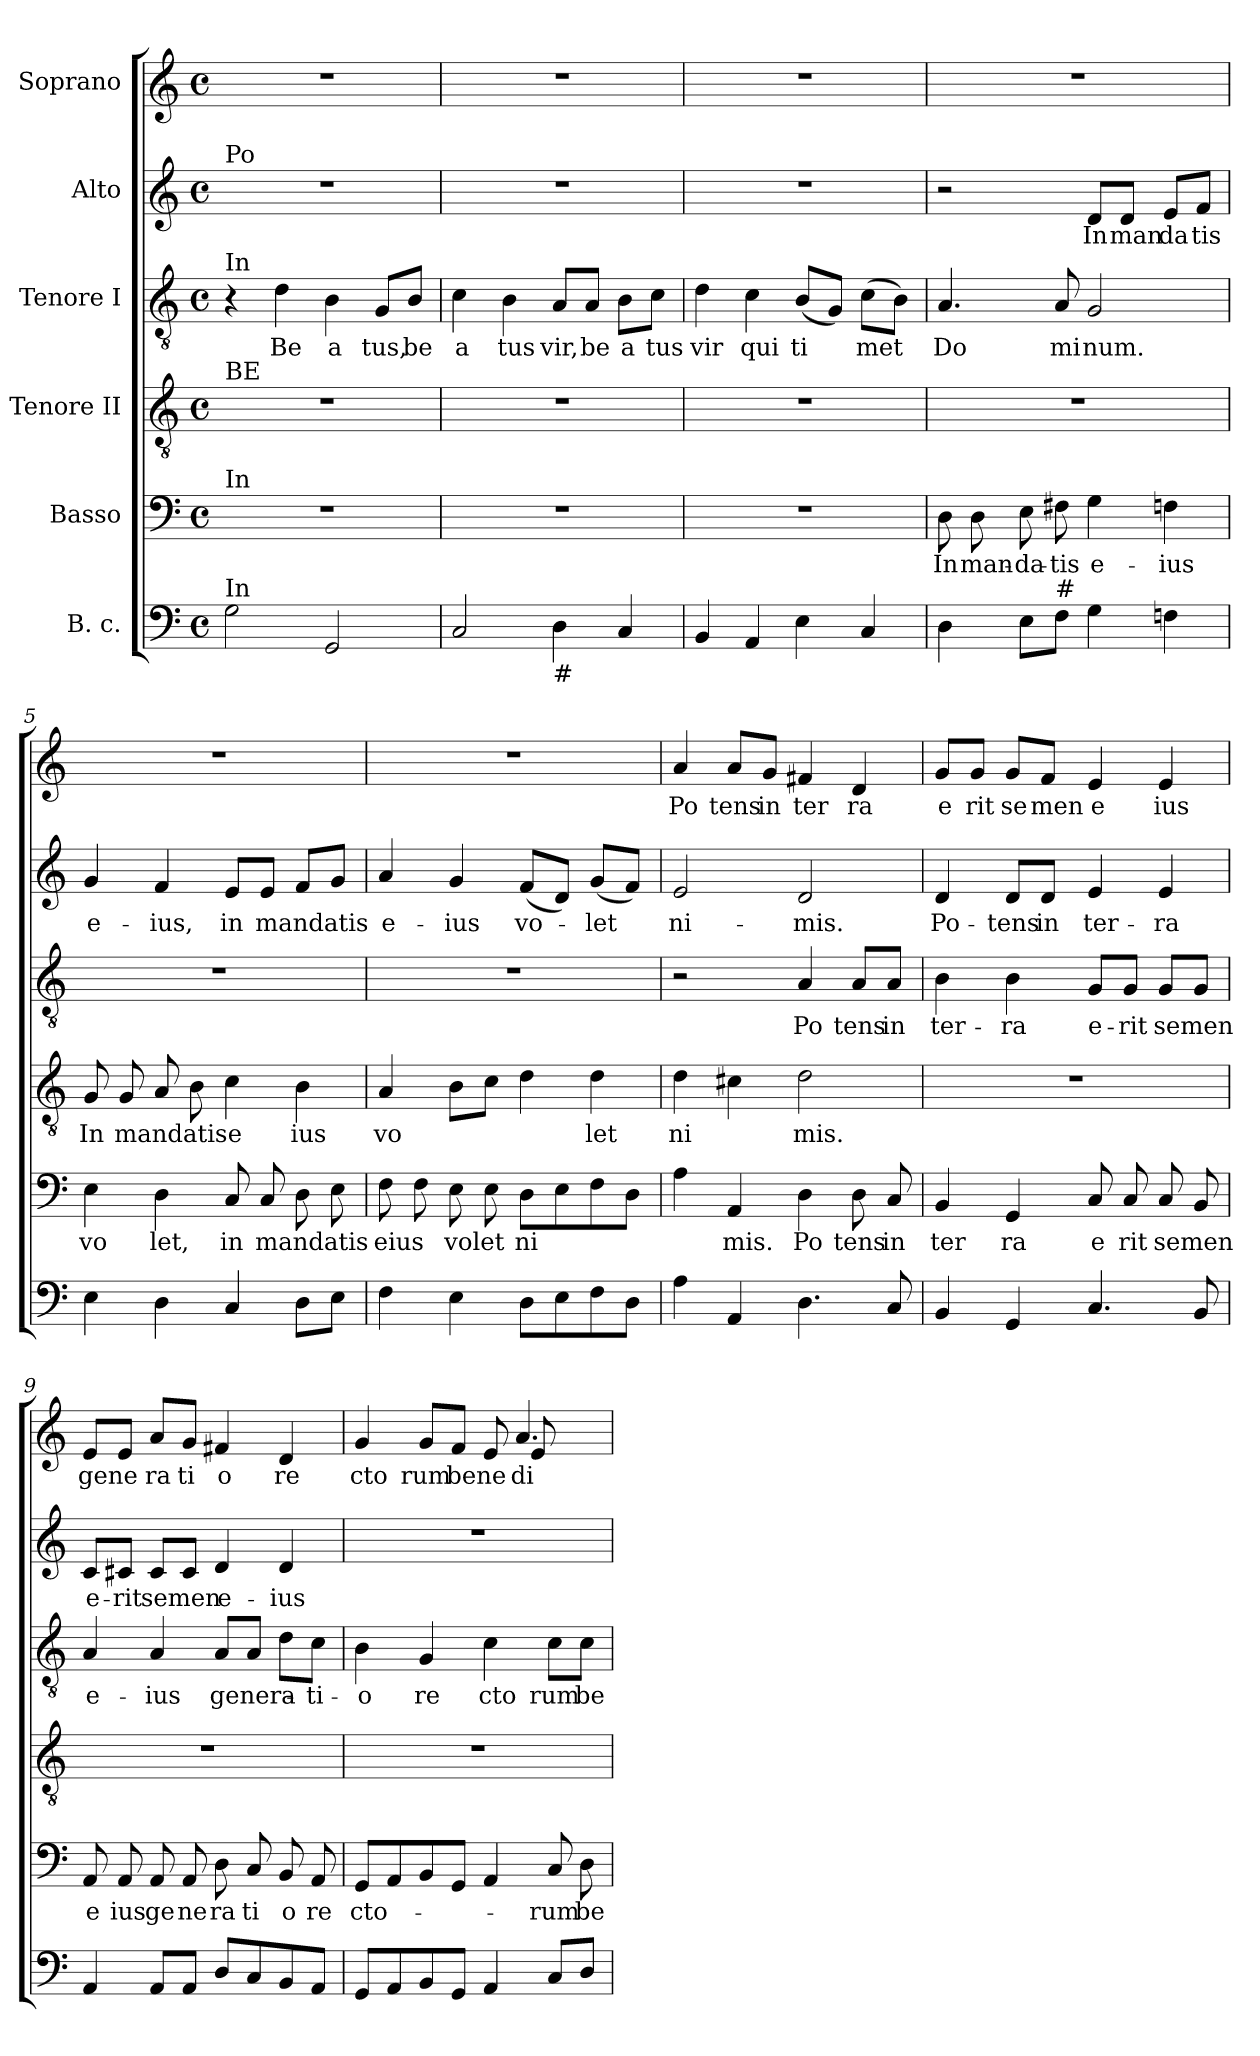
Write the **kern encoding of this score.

**kern	**kern	**text	**kern	**text	**kern	**text	**kern	**text	**kern	**text
*part6	*part5	*part5	*part4	*part4	*part3	*part3	*part2	*part2	*part1	*part1
*staff6	*staff5	*staff5	*staff4	*staff4	*staff3	*staff3	*staff2	*staff2	*staff1	*staff1
*I"B. c.	*I"Basso	*	*I"Tenore II	*	*I"Tenore I	*	*I"Alto	*	*I"Soprano	*
*clefF4	*clefF4	*	*clefGv2	*	*clefGv2	*	*clefG2	*	*clefG2	*
*k[]	*k[]	*	*k[]	*	*k[]	*	*k[]	*	*k[]	*
*C:	*C:	*	*C:	*	*C:	*	*C:	*	*C:	*
*M4/4	*M4/4	*	*M4/4	*	*M4/4	*	*M4/4	*	*M4/4	*
*met(c)	*met(c)	*	*met(c)	*	*met(c)	*	*met(c)	*	*met(c)	*
=1	=1	=1	=1	=1	=1	=1	=1	=1	=1	=1
!	!	!	!	!	!	!	!LO:TX:a:t=Po	!	!	!
!	!	!	!	!	!LO:TX:a:t=In	!	!	!	!	!
!	!	!	!LO:TX:a:t=BE	!	!	!	!	!	!	!
!	!LO:TX:a:t=In	!	!	!	!	!	!	!	!	!
!LO:TX:a:t=In	!	!	!	!	!	!	!	!	!	!
2G\	1r	.	1r	.	4r	.	1r	.	1r	.
!	!	!	!	!	!	!LO:LY:b	!	!	!	!
.	.	.	.	.	4d\	Be	.	.	.	.
!	!	!	!	!	!	!LO:LY:b	!	!	!	!
2GG/	.	.	.	.	4B\	a	.	.	.	.
!	!	!	!	!	!	!LO:LY:b	!	!	!	!
.	.	.	.	.	8G/L	tus,	.	.	.	.
!	!	!	!	!	!	!LO:LY:b	!	!	!	!
.	.	.	.	.	8B/J	be	.	.	.	.
=2	=2	=2	=2	=2	=2	=2	=2	=2	=2	=2
!	!	!	!	!	!	!LO:LY:b	!	!	!	!
2C/	1r	.	1r	.	4c\	a	1r	.	1r	.
!	!	!	!	!	!	!LO:LY:b	!	!	!	!
.	.	.	.	.	4B\	tus	.	.	.	.
!LO:TX:b:t=#	!	!	!	!	!	!	!	!	!	!
!	!	!	!	!	!	!LO:LY:b	!	!	!	!
4D\	.	.	.	.	8A/L	vir,	.	.	.	.
!	!	!	!	!	!	!LO:LY:b	!	!	!	!
.	.	.	.	.	8A/J	be	.	.	.	.
!	!	!	!	!	!	!LO:LY:b	!	!	!	!
4C/	.	.	.	.	8B\L	a	.	.	.	.
!	!	!	!	!	!	!LO:LY:b	!	!	!	!
.	.	.	.	.	8c\J	tus	.	.	.	.
=3	=3	=3	=3	=3	=3	=3	=3	=3	=3	=3
!	!	!	!	!	!	!LO:LY:b	!	!	!	!
4BB/	1r	.	1r	.	4d\	vir	1r	.	1r	.
!	!	!	!	!	!	!LO:LY:b	!	!	!	!
4AA/	.	.	.	.	4c\	qui	.	.	.	.
!	!	!	!	!	!	!LO:LY:b	!	!	!	!
4E\	.	.	.	.	(>8B/L	ti	.	.	.	.
.	.	.	.	.	8G/J)	.	.	.	.	.
!	!	!	!	!	!	!LO:LY:b	!	!	!	!
4C/	.	.	.	.	(>8c\L	met	.	.	.	.
.	.	.	.	.	8B\J)	.	.	.	.	.
=4	=4	=4	=4	=4	=4	=4	=4	=4	=4	=4
!	!	!LO:LY:b	!	!	!	!LO:LY:b	!	!	!	!
4D\	8D\	In	1r	.	4.A/	Do	2r	.	1r	.
!	!	!LO:LY:b	!	!	!	!	!	!	!	!
.	8D\	man-	.	.	.	.	.	.	.	.
!	!	!LO:LY:b	!	!	!	!	!	!	!	!
8E\L	8E\	-da-	.	.	.	.	.	.	.	.
!LO:TX:a:t=#	!	!	!	!	!	!	!	!	!	!
!	!	!LO:LY:b	!	!	!	!LO:LY:b	!	!	!	!
8F\J	8F#X\	-tis	.	.	8A/	mi	.	.	.	.
!	!	!LO:LY:b	!	!	!	!LO:LY:b	!	!LO:LY:b	!	!
4G\	4G\	e-	.	.	2G/	num.	8d/L	In	.	.
!	!	!	!	!	!	!	!	!LO:LY:b	!	!
.	.	.	.	.	.	.	8d/J	man	.	.
!	!	!LO:LY:b	!	!	!	!	!	!LO:LY:b	!	!
4Fn\	4Fn\	-ius	.	.	.	.	8e/L	da	.	.
!	!	!	!	!	!	!	!	!LO:LY:b	!	!
.	.	.	.	.	.	.	8f/J	tis	.	.
!!LO:LB:g=z
=5	=5	=5	=5	=5	=5	=5	=5	=5	=5	=5
!	!	!LO:LY:b	!	!LO:LY:b	!	!	!	!LO:LY:b	!	!
4E\	4E\	vo	8G/	In	1r	.	4g/	e-	1r	.
!	!	!	!	!LO:LY:b	!	!	!	!	!	!
.	.	.	8G/	mandatis	.	.	.	.	.	.
!	!	!LO:LY:b	!	!	!	!	!	!LO:LY:b	!	!
4D\	4D\	let,	8A/	.	.	.	4f/	-ius,	.	.
.	.	.	8B\	.	.	.	.	.	.	.
!	!	!LO:LY:b	!	!LO:LY:b	!	!	!	!LO:LY:b	!	!
4C/	8C/	in	4c\	e	.	.	8e/L	in	.	.
!	!	!LO:LY:b	!	!	!	!	!	!LO:LY:b	!	!
.	8C/	mandatis	.	.	.	.	8e/J	mandatis	.	.
!	!	!	!	!LO:LY:b	!	!	!	!	!	!
8D\L	8D\	.	4B\	ius	.	.	8f/L	.	.	.
8E\J	8E\	.	.	.	.	.	8g/J	.	.	.
=6	=6	=6	=6	=6	=6	=6	=6	=6	=6	=6
!	!	!LO:LY:b	!	!LO:LY:b	!	!	!	!LO:LY:b	!	!
4F\	8F\	eius	4A/	vo	1r	.	4a/	e-	1r	.
.	8F\	.	.	.	.	.	.	.	.	.
!	!	!LO:LY:b	!	!	!	!	!	!LO:LY:b	!	!
4E\	8E\	volet	8B\L	.	.	.	4g/	-ius	.	.
.	8E\	.	8c\J	.	.	.	.	.	.	.
!	!	!LO:LY:b	!	!	!	!	!	!LO:LY:b	!	!
8D\L	8D\L	ni	4d\	.	.	.	(<8f/L	vo-	.	.
8E\	8E\	.	.	.	.	.	8d/J)	.	.	.
!	!	!	!	!LO:LY:b	!	!	!	!LO:LY:b	!	!
8F\	8F\	.	4d\	let	.	.	(<8g/L	-let	.	.
8D\J	8D\J	.	.	.	.	.	8f/J)	.	.	.
=7	=7	=7	=7	=7	=7	=7	=7	=7	=7	=7
!	!	!	!	!LO:LY:b	!	!	!	!LO:LY:b	!	!LO:LY:b
4A\	4A\	.	4d\	ni	2r	.	2e/	ni-	4a/	Po
!	!	!LO:LY:b	!	!	!	!	!	!	!	!LO:LY:b
4AA/	4AA/	mis.	4c#X\	.	.	.	.	.	8a/L	tens
!	!	!	!	!	!	!	!	!	!	!LO:LY:b
.	.	.	.	.	.	.	.	.	8g/J	in
!	!	!LO:LY:b	!	!LO:LY:b	!	!LO:LY:b	!	!LO:LY:b	!	!LO:LY:b
4.D\	4D\	Po	2d\	mis.	4A/	Po	2d/	-mis.	4f#X/	ter
!	!	!LO:LY:b	!	!	!	!LO:LY:b	!	!	!	!LO:LY:b
.	8D\	tens	.	.	8A/L	tens	.	.	4d/	ra
!	!	!LO:LY:b	!	!	!	!LO:LY:b	!	!	!	!
8C/	8C/	in	.	.	8A/J	in	.	.	.	.
=8	=8	=8	=8	=8	=8	=8	=8	=8	=8	=8
!	!	!LO:LY:b	!	!	!	!LO:LY:b	!	!LO:LY:b	!	!LO:LY:b
4BB/	4BB/	ter	1r	.	4B\	ter-	4d/	Po-	8g/L	e
!	!	!	!	!	!	!	!	!	!	!LO:LY:b
.	.	.	.	.	.	.	.	.	8g/J	rit
!	!	!LO:LY:b	!	!	!	!LO:LY:b	!	!LO:LY:b	!	!LO:LY:b
4GG/	4GG/	ra	.	.	4B\	-ra	8d/L	-tens	8g/L	se
!	!	!	!	!	!	!	!	!LO:LY:b	!	!LO:LY:b
.	.	.	.	.	.	.	8d/J	in	8f/J	men
!	!	!LO:LY:b	!	!	!	!LO:LY:b	!	!LO:LY:b	!	!LO:LY:b
4.C/	8C/	e	.	.	8G/L	e-	4e/	ter-	4e/	e
!	!	!LO:LY:b	!	!	!	!LO:LY:b	!	!	!	!
.	8C/	rit	.	.	8G/J	-rit	.	.	.	.
!	!	!LO:LY:b	!	!	!	!LO:LY:b	!	!LO:LY:b	!	!LO:LY:b
.	8C/	semen	.	.	8G/L	semen	4e/	-ra	4e/	ius
8BB/	8BB/	.	.	.	8G/J	.	.	.	.	.
=9	=9	=9	=9	=9	=9	=9	=9	=9	=9	=9
!	!	!LO:LY:b	!	!	!	!LO:LY:b	!	!LO:LY:b	!	!LO:LY:b
4AA/	8AA/	e	1r	.	4A/	e-	8c/L	e-	8e/L	gene
!	!	!LO:LY:b	!	!	!	!	!	!LO:LY:b	!	!
.	8AA/	ius	.	.	.	.	8c#X/J	-rit	8e/J	.
!	!	!LO:LY:b	!	!	!	!LO:LY:b	!	!LO:LY:b	!	!LO:LY:b
8AA/L	8AA/	ge	.	.	4A/	-ius	8c#/L	semen	8a/L	ra
!	!	!LO:LY:b	!	!	!	!	!	!	!	!LO:LY:b
8AA/J	8AA/	ne	.	.	.	.	8c#/J	.	8g/J	ti
!	!	!LO:LY:b	!	!	!	!LO:LY:b	!	!LO:LY:b	!	!LO:LY:b
8D/L	8D\	ra	.	.	8A/L	genera-	4d/	e-	4f#X/	o
!	!	!LO:LY:b	!	!	!	!	!	!	!	!
8C/	8C/	ti	.	.	8A/J	.	.	.	.	.
!	!	!LO:LY:b	!	!	!	!	!	!LO:LY:b	!	!LO:LY:b
8BB/	8BB/	o	.	.	8d\L	.	4d/	-ius	4d/	re
!	!	!LO:LY:b	!	!	!	!LO:LY:b	!	!	!	!
8AA/J	8AA/	re	.	.	8c\J	-ti-	.	.	.	.
!!LO:PB:g=z
=10	=10	=10	=10	=10	=10	=10	=10	=10	=10	=10
!	!	!LO:LY:b	!	!	!	!LO:LY:b	!	!	!	!LO:LY:b
*	*	*	*	*	*	*	*	*	*^	*
8GG/L	8GG/L	cto-	1r	.	4B\	-o	1r	.	4g/	2ryy	cto
8AA/	8AA/	.	.	.	.	.	.	.	.	.	.
!	!	!	!	!	!	!LO:LY:b	!	!	!	!	!LO:LY:b
8BB/	8BB/	.	.	.	4G/	re	.	.	8g/L	.	rum
!	!	!	!	!	!	!	!	!	!	!	!LO:LY:b
8GG/J	8GG/J	.	.	.	.	.	.	.	8f/J	.	bene
!	!	!	!	!	!	!LO:LY:b	!	!	!	!	!
4AA/	4AA/	.	.	.	4c\	cto	.	.	8e/	8ryy	.
!	!	!	!	!	!	!	!	!	!	!	!LO:LY:b
!	!	!	!	!	!	!	!	!	!	!	!LO:LY:b
.	.	.	.	.	.	.	.	.	4.a/	8e/	di
!	!	!LO:LY:b	!	!	!	!LO:LY:b	!	!	!	!	!
8C</L	8C/	-rum	.	.	8c\L	rum	.	.	.	4ryy	.
!	!	!LO:LY:b	!	!	!	!LO:LY:b	!	!	!	!	!
8D/J	8D\	be-	.	.	8c\J	be	.	.	.	.	.
*	*	*	*	*	*	*	*	*	*v	*v	*
=	=	=	=	=	=	=	=	=	=	=
*-	*-	*-	*-	*-	*-	*-	*-	*-	*-	*-
